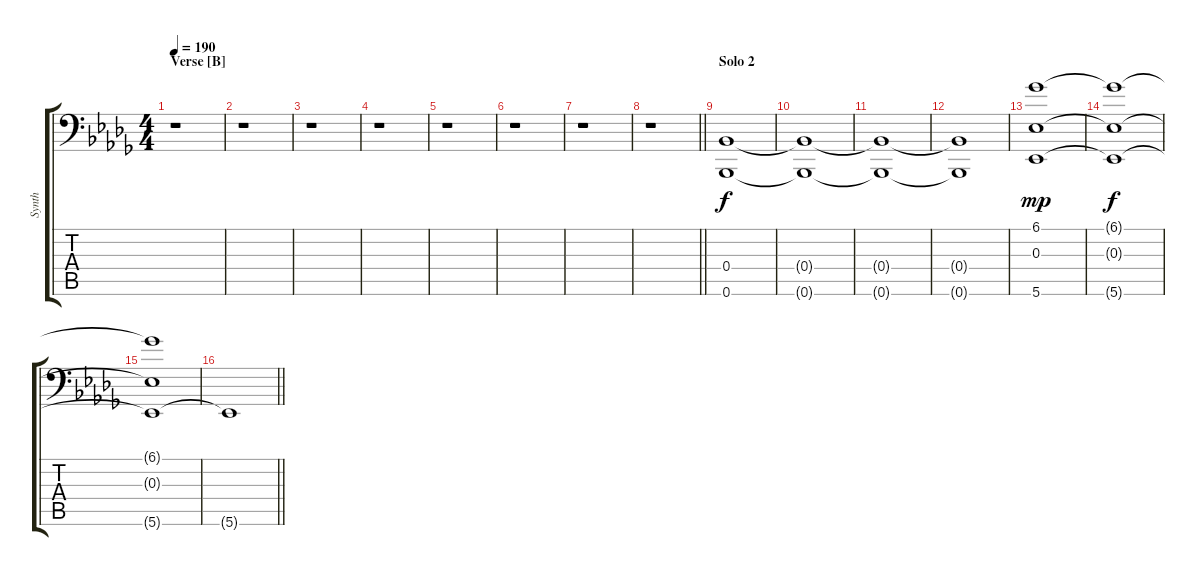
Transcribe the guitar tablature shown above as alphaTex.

\track ("Synth" "Synth") {instrument pad8sweep}
\staff {score tabs}
\tuning (C4 G3 Eb3 Bb2 F2 Bb1) {hide}
\ts (4 4)
\section ("" "Verse [B]")
\tempo 190
\clef f4
\ks db
r.1{dy f} |
r.1 |
r.1 |
r.1 |
r.1 |
r.1 |
r.1 |
\barLineRight lightlight
r.1 |
\section ("" "Solo 2")
(0.4 0.6).1 |
(0.4{t} 0.6{t}).1 |
(0.4{t} 0.6{t}).1 |
(0.4{t} 0.6{t}).1 |
(6.1 0.3 5.6).1{dy mp} |
(6.1{t} 0.3{t} 5.6{t}).1{dy f} |
(6.1{t} 0.3{t} 5.6{t}).1 |
\barLineRight lightlight
5.6{t}.1
